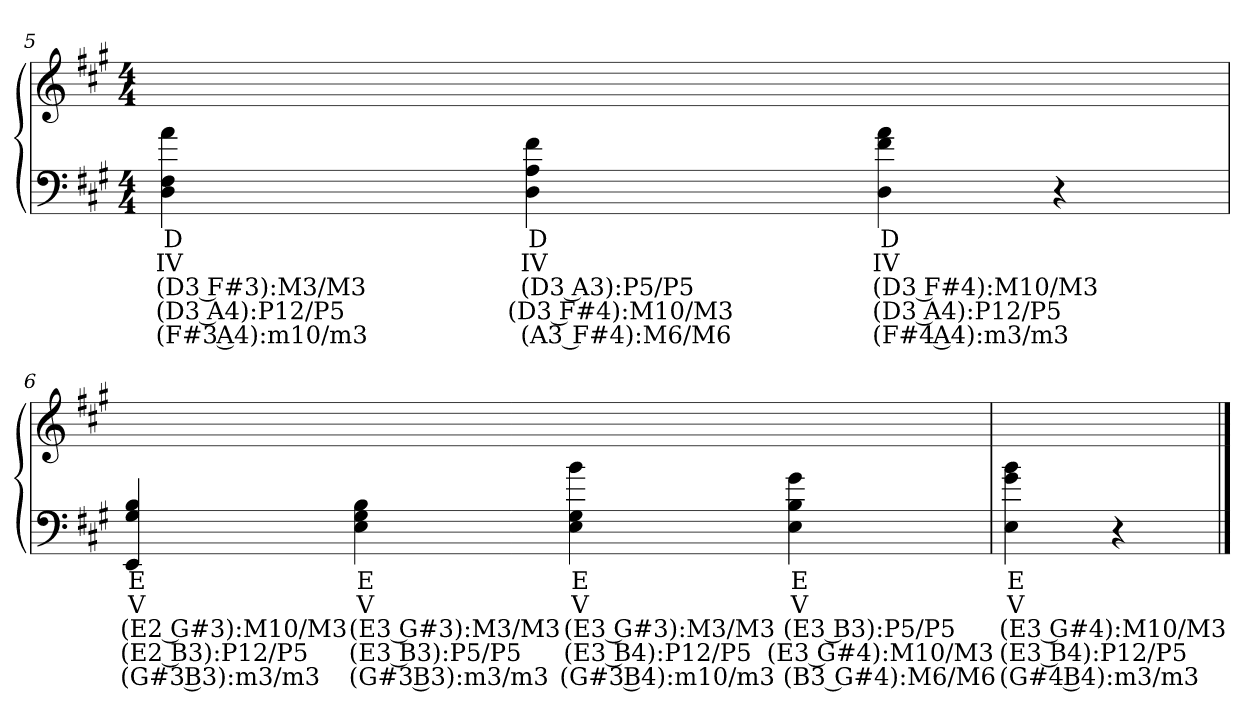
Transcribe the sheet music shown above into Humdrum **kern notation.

**kern	**text	**text	**text	**text	**text	**kern
*part2	*part2	*part2	*part2	*part2	*part2	*part1
*staff2	*staff2	*staff2	*staff2	*staff2	*staff2	*staff1
*clefF4	*	*	*	*	*	*clefG2
*k[f#c#g#]	*	*	*	*	*	*k[f#c#g#]
*A:	*	*	*	*	*	*A:
*M4/4	*	*	*	*	*	*M4/4
=5	=5	=5	=5	=5	=5	=5
4D 4F# 4a	D	IV	(D3 F#3):M3/M3	(D3 A4):P12/P5	(F#3 A4):m10/m3	1ryy
4D 4A 4f#	D	IV	(D3 A3):P5/P5	(D3 F#4):M10/M3	(A3 F#4):M6/M6	.
4D 4f# 4a	D	IV	(D3 F#4):M10/M3	(D3 A4):P12/P5	(F#4 A4):m3/m3	.
4r	.	.	.	.	.	.
=6	=6	=6	=6	=6	=6	=6
4EE 4G# 4B	E	V	(E2 G#3):M10/M3	(E2 B3):P12/P5	(G#3 B3):m3/m3	1ryy
4E 4G# 4B	E	V	(E3 G#3):M3/M3	(E3 B3):P5/P5	(G#3 B3):m3/m3	.
4E 4G# 4b	E	V	(E3 G#3):M3/M3	(E3 B4):P12/P5	(G#3 B4):m10/m3	.
4E 4B 4g#	E	V	(E3 B3):P5/P5	(E3 G#4):M10/M3	(B3 G#4):M6/M6	.
=7	=7	=7	=7	=7	=7	=7
4E 4g# 4b	E	V	(E3 G#4):M10/M3	(E3 B4):P12/P5	(G#4 B4):m3/m3	2ryy
4r	.	.	.	.	.	.
==	==	==	==	==	==	==
*-	*-	*-	*-	*-	*-	*-
